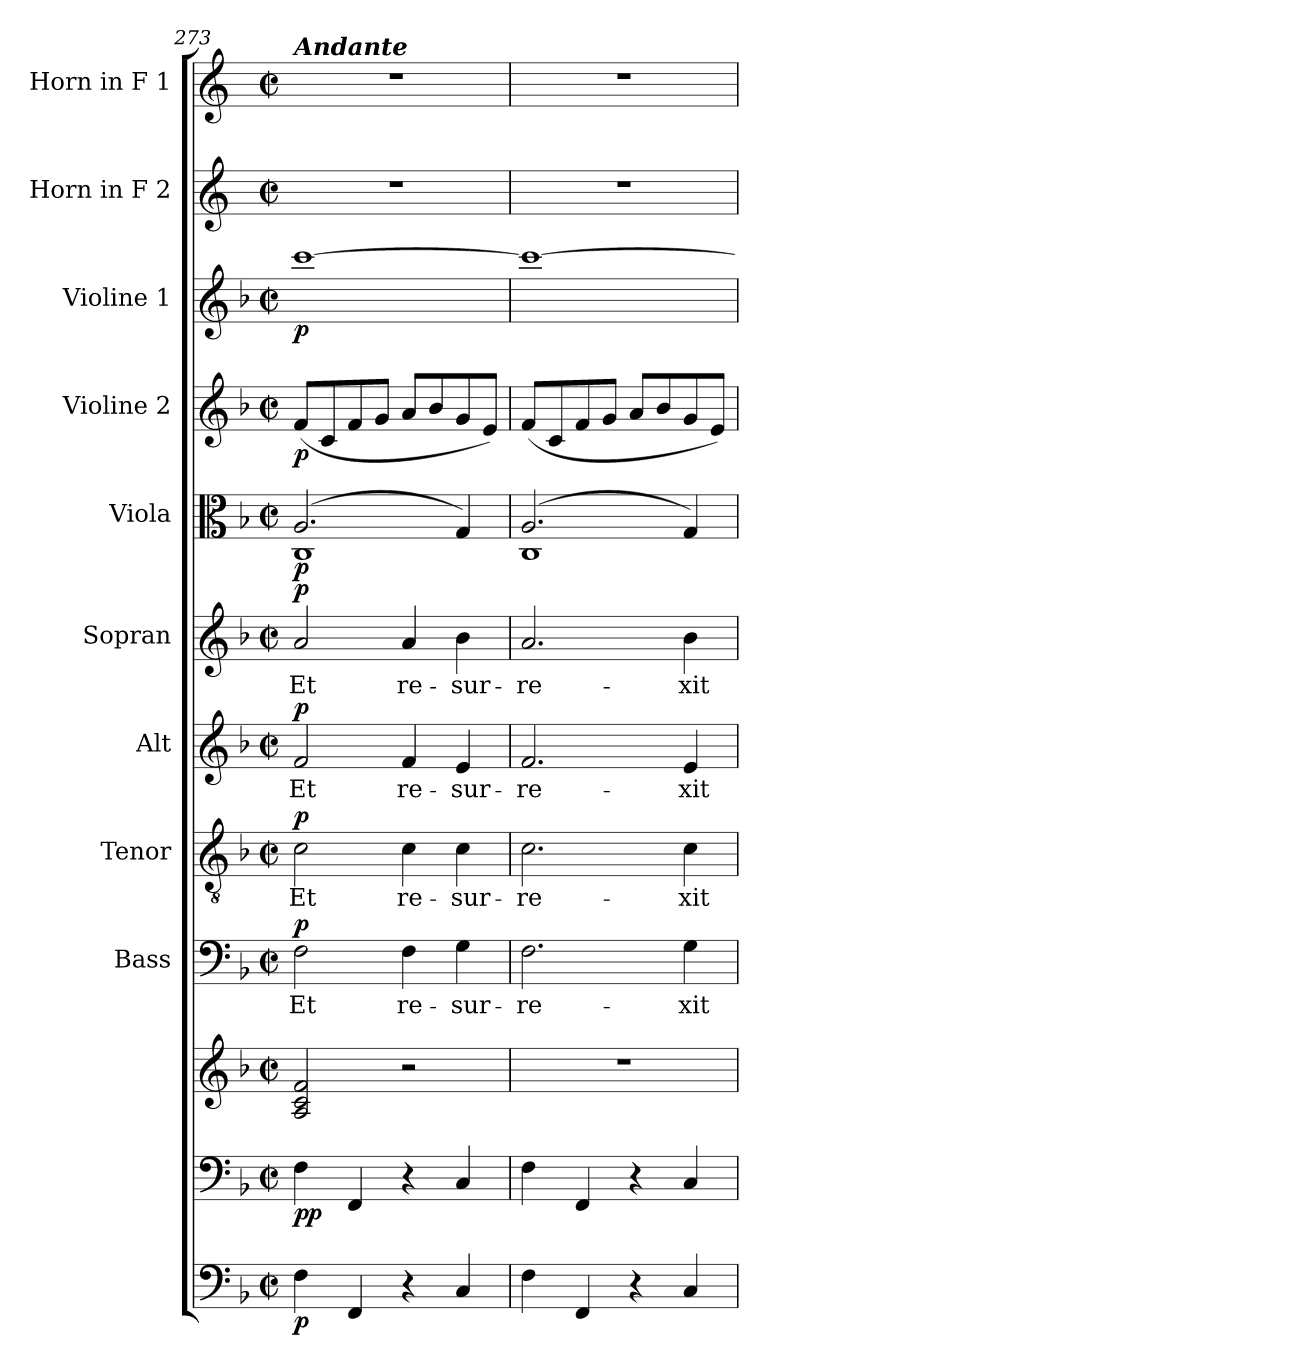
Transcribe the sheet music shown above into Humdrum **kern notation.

**kern	**dynam	**kern	**kern	**dynam	**kern	**text	**dynam	**kern	**text	**dynam	**kern	**text	**dynam	**kern	**text	**dynam	**kern	**dynam	**kern	**dynam	**kern	**dynam	**kern	**kern
*part11	*part11	*part10	*part10	*part10	*part9	*part9	*part9	*part8	*part8	*part8	*part7	*part7	*part7	*part6	*part6	*part6	*part5	*part5	*part4	*part4	*part3	*part3	*part2	*part1
*staff12	*staff12	*staff11	*staff10	*staff10/11	*staff9	*staff9	*staff9	*staff8	*staff8	*staff8	*staff7	*staff7	*staff7	*staff6	*staff6	*staff6	*staff5	*staff5	*staff4	*staff4	*staff3	*staff3	*staff2	*staff1
*	*	*	*	*	*I"Bass	*	*	*I"Tenor	*	*	*I"Alt	*	*	*I"Sopran	*	*	*I"Viola	*	*I"Violine 2	*	*I"Violine 1	*	*I"Horn in F 2	*I"Horn in F 1
*	*	*	*	*	*I'B.	*	*	*I'T.	*	*	*I'A.	*	*	*I'S.	*	*	*I'Vla.	*	*I'Vl. 2	*	*I'Vl. 1	*	*	*
!!LO:PB:g=z
*clefF4	*	*clefF4	*clefG2	*	*clefF4	*	*	*clefGv2	*	*	*clefG2	*	*	*clefG2	*	*	*clefC3	*	*clefG2	*	*clefG2	*	*clefG2	*clefG2
*ITrd7c12	*	*	*	*	*	*	*	*	*	*	*	*	*	*	*	*	*	*	*	*	*	*	*ITrd4c7	*ITrd4c7
*k[b-]	*	*k[b-]	*k[b-]	*	*k[b-]	*	*	*k[b-]	*	*	*k[b-]	*	*	*k[b-]	*	*	*k[b-]	*	*k[b-]	*	*k[b-]	*	*k[b-]	*k[b-]
*F:	*	*F:	*F:	*	*F:	*	*	*F:	*	*	*F:	*	*	*F:	*	*	*F:	*	*F:	*	*F:	*	*F:	*F:
*M2/2	*	*M2/2	*M2/2	*	*M2/2	*	*	*M2/2	*	*	*M2/2	*	*	*M2/2	*	*	*M2/2	*	*M2/2	*	*M2/2	*	*M2/2	*M2/2
*met(c|)	*	*met(c|)	*met(c|)	*	*met(c|)	*	*	*met(c|)	*	*	*met(c|)	*	*	*met(c|)	*	*	*met(c|)	*	*met(c|)	*	*met(c|)	*	*met(c|)	*met(c|)
=273	=273	=273	=273	=273	=273	=273	=273	=273	=273	=273	=273	=273	=273	=273	=273	=273	=273	=273	=273	=273	=273	=273	=273	=273
!	!	!	!	!	!	!	!	!	!	!	!	!	!	!	!	!	!	!	!	!	!	!	!	!LO:TX:a:Bi:t=Andante
!	!LO:DY:b	!	!	!LO:DY:b=2	!	!LO:LY:b	!	!	!LO:LY:b	!	!	!LO:LY:b	!	!	!LO:LY:b	!	!	!	!	!	!	!	!	!
*	*	*	*	*	*	*	*	*	*	*	*	*	*	*	*	*	*^	*	*	*	*	*	*	*
!	!	!	!	!LO:DY:n=1:b	!	!	!LO:DY:a	!	!	!LO:DY:a	!	!	!LO:DY:a	!	!	!LO:DY:a	!	!	!LO:DY:b	!	!LO:DY:b	!	!LO:DY:b	!	!
4FF\	p	4F\	2A/ 2c/ 2f/	p p	2F\	Et	p	2c\	Et	p	2f/	Et	p	2a/	Et	p	(2.A/	1C	p	(<8f/L	p	[1ccc	p	1r	1r
.	.	.	.	.	.	.	.	.	.	.	.	.	.	.	.	.	.	.	.	8c/	.	.	.	.	.
4FFF/	.	4FF/	.	.	.	.	.	.	.	.	.	.	.	.	.	.	.	.	.	8f/	.	.	.	.	.
.	.	.	.	.	.	.	.	.	.	.	.	.	.	.	.	.	.	.	.	8g/J	.	.	.	.	.
!	!	!	!	!	!	!LO:LY:b	!	!	!LO:LY:b	!	!	!LO:LY:b	!	!	!LO:LY:b	!	!	!	!	!	!	!	!	!	!
4r	.	4r	2r	.	4F\	re-	.	4c\	re-	.	4f/	re-	.	4a/	re-	.	.	.	.	8a/L	.	.	.	.	.
.	.	.	.	.	.	.	.	.	.	.	.	.	.	.	.	.	.	.	.	8b-/	.	.	.	.	.
!	!	!	!	!	!	!LO:LY:b	!	!	!LO:LY:b	!	!	!LO:LY:b	!	!	!LO:LY:b	!	!	!	!	!	!	!	!	!	!
4CC/	.	4C/	.	.	4G\	-sur-	.	4c\	-sur-	.	4e/	-sur-	.	4b-\	-sur-	.	4G/)	.	.	8g/	.	.	.	.	.
.	.	.	.	.	.	.	.	.	.	.	.	.	.	.	.	.	.	.	.	8e/J)	.	.	.	.	.
=274	=274	=274	=274	=274	=274	=274	=274	=274	=274	=274	=274	=274	=274	=274	=274	=274	=274	=274	=274	=274	=274	=274	=274	=274	=274
!	!	!	!	!	!	!LO:LY:b	!	!	!LO:LY:b	!	!	!LO:LY:b	!	!	!LO:LY:b	!	!	!	!	!	!	!	!	!	!
4FF\	.	4F\	1r	.	2.F\	-re-	.	2.c\	-re-	.	2.f/	-re-	.	2.a/	-re-	.	(2.A/	1C	.	(<8f/L	.	1ccc_	.	1r	1r
.	.	.	.	.	.	.	.	.	.	.	.	.	.	.	.	.	.	.	.	8c/	.	.	.	.	.
4FFF/	.	4FF/	.	.	.	.	.	.	.	.	.	.	.	.	.	.	.	.	.	8f/	.	.	.	.	.
.	.	.	.	.	.	.	.	.	.	.	.	.	.	.	.	.	.	.	.	8g/J	.	.	.	.	.
4r	.	4r	.	.	.	.	.	.	.	.	.	.	.	.	.	.	.	.	.	8a/L	.	.	.	.	.
.	.	.	.	.	.	.	.	.	.	.	.	.	.	.	.	.	.	.	.	8b-/	.	.	.	.	.
!	!	!	!	!	!	!LO:LY:b	!	!	!LO:LY:b	!	!	!LO:LY:b	!	!	!LO:LY:b	!	!	!	!	!	!	!	!	!	!
4CC/	.	4C/	.	.	4G\	-xit	.	4c\	-xit	.	4e/	-xit	.	4b-\	-xit	.	4G/)	.	.	8g/	.	.	.	.	.
.	.	.	.	.	.	.	.	.	.	.	.	.	.	.	.	.	.	.	.	8e/J)	.	.	.	.	.
*	*	*	*	*	*	*	*	*	*	*	*	*	*	*	*	*	*v	*v	*	*	*	*	*	*	*
=	=	=	=	=	=	=	=	=	=	=	=	=	=	=	=	=	=	=	=	=	=	=	=	=
*-	*-	*-	*-	*-	*-	*-	*-	*-	*-	*-	*-	*-	*-	*-	*-	*-	*-	*-	*-	*-	*-	*-	*-	*-
